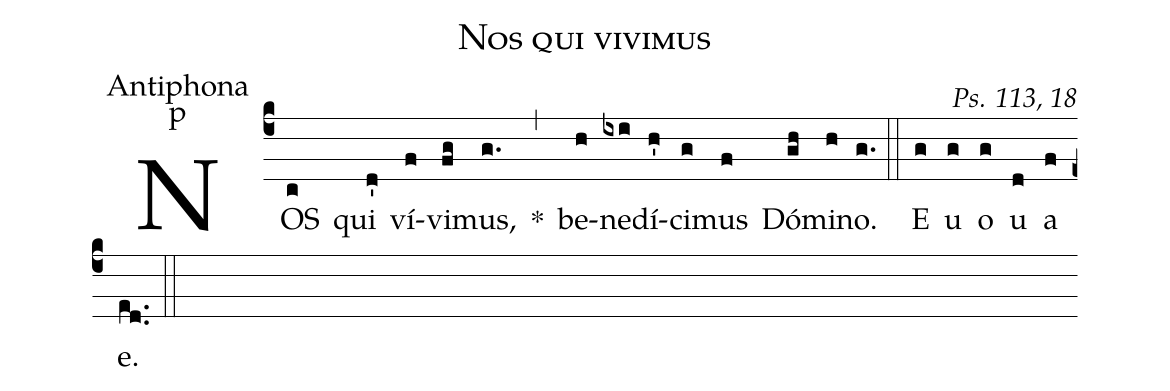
name:Nos qui vivimus;
office-part:Antiphona;
mode:p;
commentary:Ps. 113, 18;
%%
(c4)
NOS(c) qui(d') ví(f)vi(fg)mus,(g.) *(,)
be(h)ne(ixi)dí(h')ci(g)mus(f) Dó(gh)mi(h)no.(g.) (::)
E(g) u(g) o(g) u(d) a(f) e.(ed..) (::)
